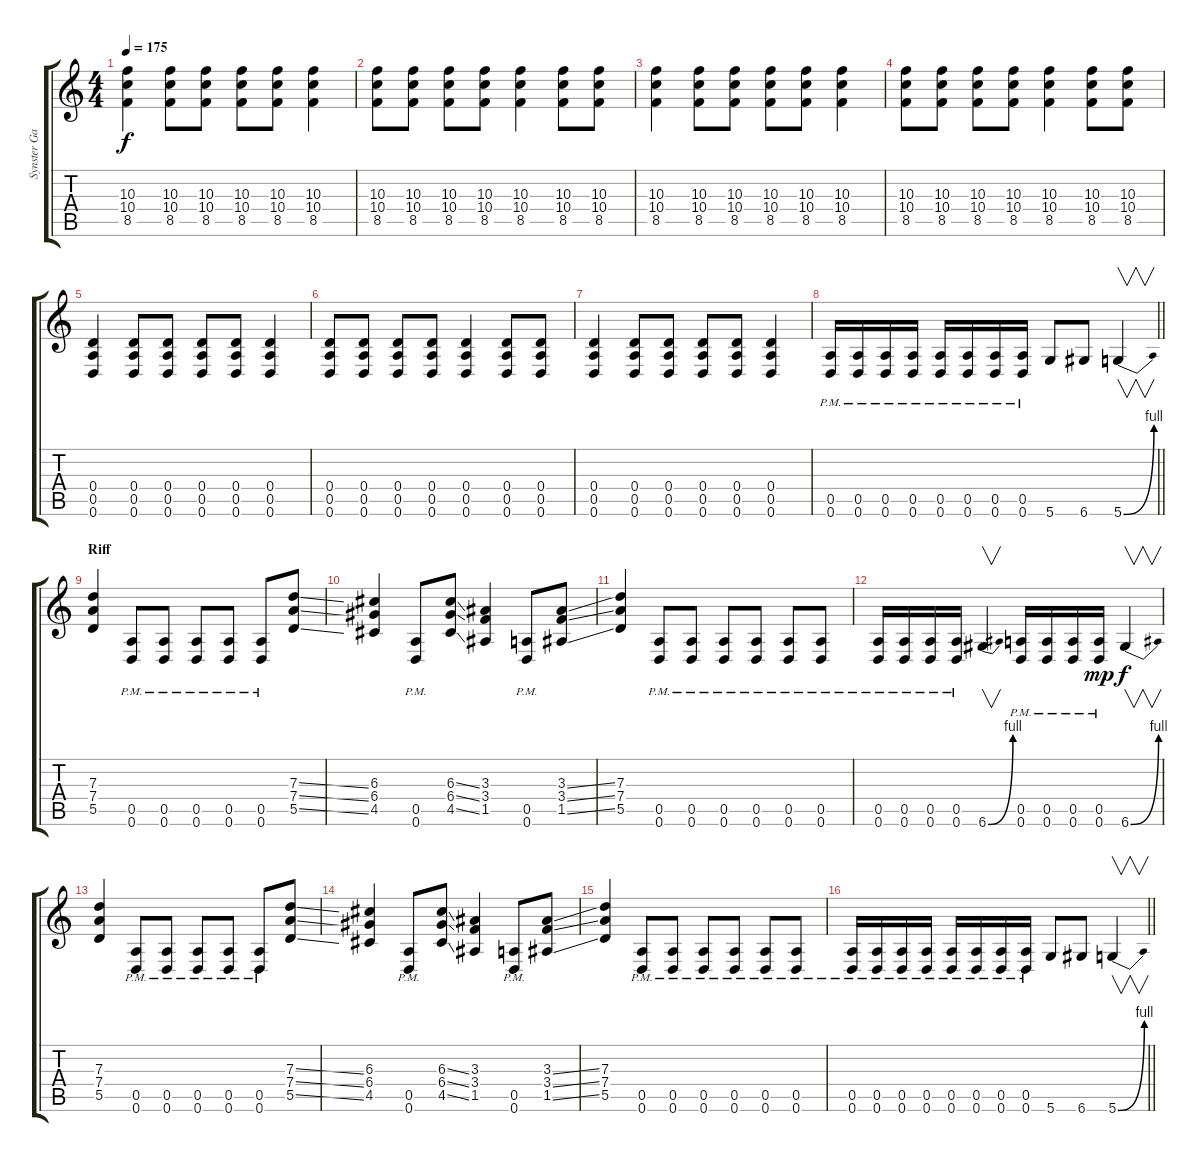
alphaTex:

\track ("Synster Gates" "Synster Ga") {instrument distortionguitar}
\staff {score tabs}
\tuning (E4 B3 G3 D3 A2 D2) {hide}
\ts (4 4)
\tempo 175
\clef g2
\ks c
(10.3 10.4 8.5).4{dy f} (10.3 10.4 8.5).8 (10.3 10.4 8.5).8 (10.3 10.4 8.5).8 (10.3 10.4 8.5).8 (10.3 10.4 8.5).4 |
(10.3 10.4 8.5).8 (10.3 10.4 8.5).8 (10.3 10.4 8.5).8 (10.3 10.4 8.5).8 (10.3 10.4 8.5).4 (10.3 10.4 8.5).8 (10.3 10.4 8.5).8 |
(10.3 10.4 8.5).4 (10.3 10.4 8.5).8 (10.3 10.4 8.5).8 (10.3 10.4 8.5).8 (10.3 10.4 8.5).8 (10.3 10.4 8.5).4 |
(10.3 10.4 8.5).8 (10.3 10.4 8.5).8 (10.3 10.4 8.5).8 (10.3 10.4 8.5).8 (10.3 10.4 8.5).4 (10.3 10.4 8.5).8 (10.3 10.4 8.5).8 |
(0.4 0.5 0.6).4 (0.4 0.5 0.6).8 (0.4 0.5 0.6).8 (0.4 0.5 0.6).8 (0.4 0.5 0.6).8 (0.4 0.5 0.6).4 |
(0.4 0.5 0.6).8 (0.4 0.5 0.6).8 (0.4 0.5 0.6).8 (0.4 0.5 0.6).8 (0.4 0.5 0.6).4 (0.4 0.5 0.6).8 (0.4 0.5 0.6).8 |
(0.4 0.5 0.6).4 (0.4 0.5 0.6).8 (0.4 0.5 0.6).8 (0.4 0.5 0.6).8 (0.4 0.5 0.6).8 (0.4 0.5 0.6).4 |
\barLineRight lightlight
(0.5{pm} 0.6{pm}).16 (0.5{pm} 0.6{pm}).16 (0.5{pm} 0.6{pm}).16 (0.5{pm} 0.6{pm}).16 (0.5{pm} 0.6{pm}).16 (0.5{pm} 0.6{pm}).16 (0.5{pm} 0.6{pm}).16 (0.5{pm} 0.6{pm}).16 5.6.8 6.6.8 5.6{be (bend 0 0 60 4)}.4{v} |
\section ("" "Riff")
(7.3 7.4 5.5).4 (0.5{pm} 0.6{pm}).8 (0.5{pm} 0.6{pm}).8 (0.5{pm} 0.6{pm}).8 (0.5{pm} 0.6{pm}).8 (0.5{pm} 0.6{pm}).8 (7.3{ss} 7.4{ss} 5.5{ss}).8 |
(6.3 6.4 4.5).4 (0.5{pm} 0.6{pm}).8 (6.3{ss} 6.4{ss} 4.5{ss}).8 (3.3 3.4 1.5).4 (0.5{pm} 0.6{pm}).8 (3.3{ss} 3.4{ss} 1.5{ss}).8 |
(7.3 7.4 5.5).4 (0.5{pm} 0.6{pm}).8 (0.5{pm} 0.6{pm}).8 (0.5{pm} 0.6{pm}).8 (0.5{pm} 0.6{pm}).8 (0.5{pm} 0.6{pm}).8 (0.5{pm} 0.6{pm}).8 |
(0.5{pm} 0.6{pm}).16 (0.5{pm} 0.6{pm}).16 (0.5{pm} 0.6{pm}).16 (0.5{pm} 0.6{pm}).16 6.6{be (bend 0 0 60 4)}.4{v} (0.5{pm} 0.6{pm}).16 (0.5{pm} 0.6{pm}).16 (0.5{pm} 0.6{pm}).16 (0.5{pm} 0.6{pm}).16{dy mp} 6.6{be (bend 0 0 60 4)}.4{v dy f} |
(7.3 7.4 5.5).4 (0.5{pm} 0.6{pm}).8 (0.5{pm} 0.6{pm}).8 (0.5{pm} 0.6{pm}).8 (0.5{pm} 0.6{pm}).8 (0.5{pm} 0.6{pm}).8 (7.3{ss} 7.4{ss} 5.5{ss}).8 |
(6.3 6.4 4.5).4 (0.5{pm} 0.6{pm}).8 (6.3{ss} 6.4{ss} 4.5{ss}).8 (3.3 3.4 1.5).4 (0.5{pm} 0.6{pm}).8 (3.3{ss} 3.4{ss} 1.5{ss}).8 |
(7.3 7.4 5.5).4 (0.5{pm} 0.6{pm}).8 (0.5{pm} 0.6{pm}).8 (0.5{pm} 0.6{pm}).8 (0.5{pm} 0.6{pm}).8 (0.5{pm} 0.6{pm}).8 (0.5{pm} 0.6{pm}).8 |
\barLineRight lightlight
(0.5{pm} 0.6{pm}).16 (0.5{pm} 0.6{pm}).16 (0.5{pm} 0.6{pm}).16 (0.5{pm} 0.6{pm}).16 (0.5{pm} 0.6{pm}).16 (0.5{pm} 0.6{pm}).16 (0.5{pm} 0.6{pm}).16 (0.5{pm} 0.6{pm}).16 5.6.8 6.6.8 5.6{be (bend 0 0 60 4)}.4{v}
